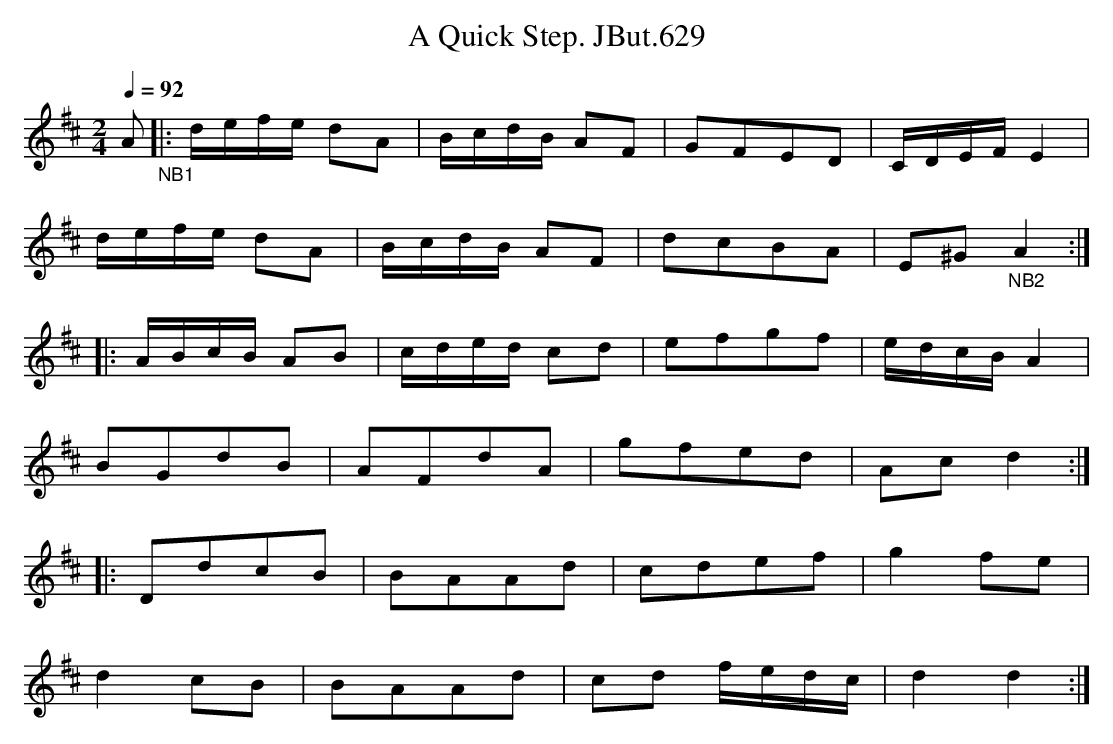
X:1
T:Quick Step. JBut.629, A
M:2/4
L:1/16
Q:1/4=92
K:D
A2"_NB1" |:defe d2A2|BcdB A2F2|G2F2E2D2|CDEF E4|
defe d2A2|BcdB A2F2|d2c2B2A2| E2^G2 "_NB2" A4:|
|:ABcB A2B2|cded c2d2|e2f2g2f2|edcB A4|
B2G2d2B2|A2F2d2A2|g2f2e2d2|A2c2 d4:|
|:D2d2c2B2|B2A2A2d2|c2d2e2f2|g4 f2e2|
d4 c2B2|B2A2A2d2|c2d2 fedc| d4 d4:|
